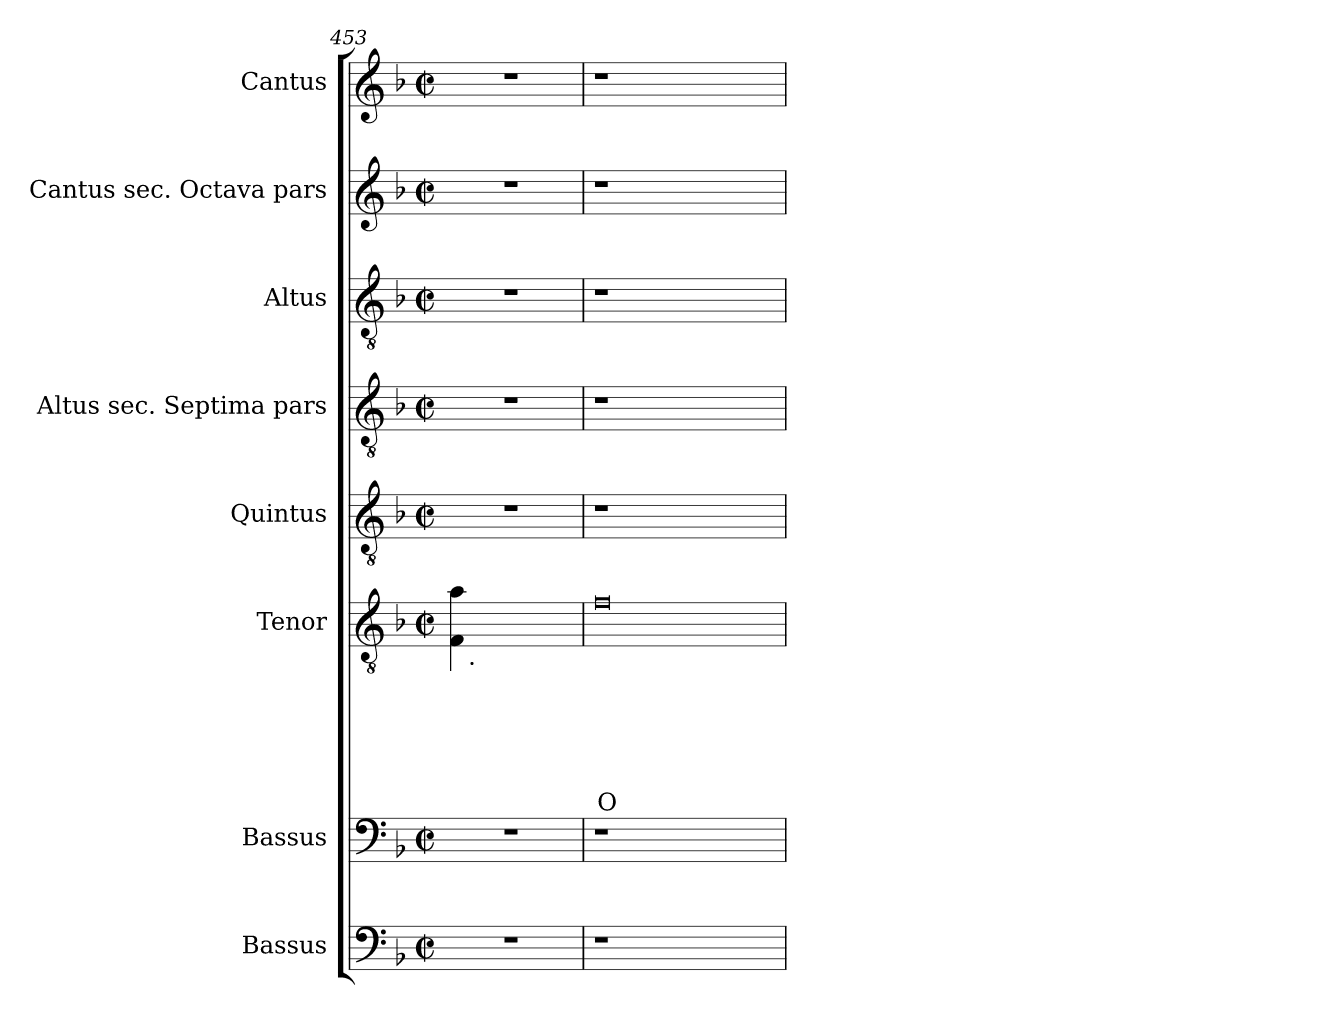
**kern	**kern	**kern	**text	**text	**text	**text	**text	**text	**kern	**kern	**kern	**kern	**kern
*part8	*part7	*part6	*part6	*part6	*part6	*part6	*part6	*part6	*part5	*part4	*part3	*part2	*part1
*staff8	*staff7	*staff6	*staff6	*staff6	*staff6	*staff6	*staff6	*staff6	*staff5	*staff4	*staff3	*staff2	*staff1
*I"Bassus	*I"Bassus	*I"Tenor	*	*	*	*	*	*	*I"Quintus	*I"Altus sec. Septima pars	*I"Altus	*I"Cantus sec. Octava pars	*I"Cantus
*	*I'Bassus	*I'Tenor	*	*	*	*	*	*	*I'Quintus	*	*I'Altus	*	*I'Cantus
!!LO:PB:g=z
*clefF4	*clefF4	*clefGv2	*	*	*	*	*	*	*clefGv2	*clefGv2	*clefGv2	*clefG2	*clefG2
*k[b-]	*k[b-]	*k[b-]	*	*	*	*	*	*	*k[b-]	*k[b-]	*k[b-]	*k[b-]	*k[b-]
*F:	*F:	*F:	*	*	*	*	*	*	*F:	*F:	*F:	*F:	*F:
*M2/2	*M2/2	*M2/2	*	*	*	*	*	*	*M2/2	*M2/2	*M2/2	*M2/2	*M2/2
*met(c|)	*met(c|)	*met(c|)	*	*	*	*	*	*	*met(c|)	*met(c|)	*met(c|)	*met(c|)	*met(c|)
=453	=453	=453	=453	=453	=453	=453	=453	=453	=453	=453	=453	=453	=453
!	!	!LO:TX:b:t=b	!	!	!	!	!	!	!	!	!	!	!
*	*	*^	*	*	*	*	*	*	*	*	*	*	*
1r	1r	4F\ 4a\	16ryy	.	.	.	.	.	.	1r	1r	1r	1r	1r
!	!	!	!LO:TX:b:t=.	!	!	!	!	!	!	!	!	!	!	!
.	.	.	2...ryy	.	.	.	.	.	.	.	.	.	.	.
.	.	2.ryy	.	.	.	.	.	.	.	.	.	.	.	.
=454	=454	=454	=454	=454	=454	=454	=454	=454	=454	=454	=454	=454	=454	=454
!	!	!	!	!	!	!	!	!	!LO:LY:b	!	!	!	!	!
*	*	*v	*v	*	*	*	*	*	*	*	*	*	*	*
1r	1r	0f	.	.	.	.	.	-O	1r	1r	1r	1r	1r
1ryy	1ryy	.	.	.	.	.	.	.	1ryy	1ryy	1ryy	1ryy	1ryy
=	=	=	=	=	=	=	=	=	=	=	=	=	=
*-	*-	*-	*-	*-	*-	*-	*-	*-	*-	*-	*-	*-	*-
